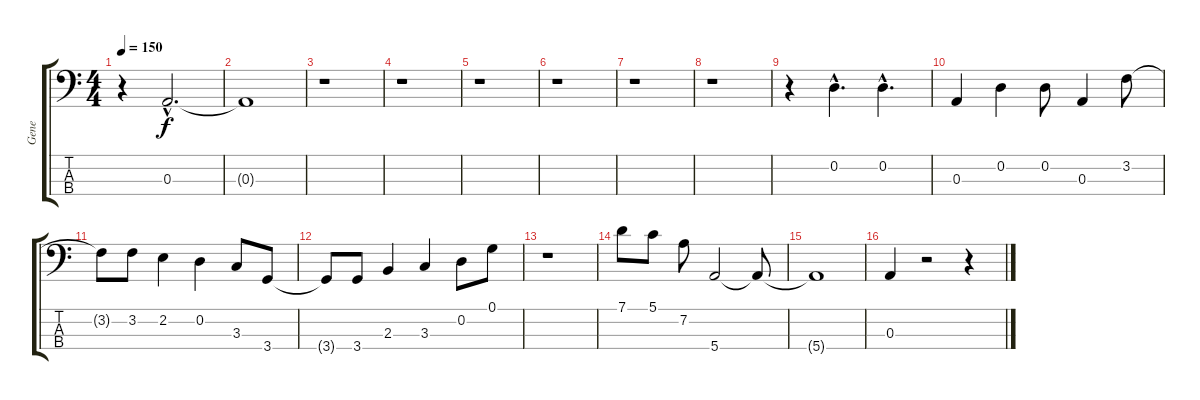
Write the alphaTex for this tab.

\track ("Gene" "Gene") {instrument electricbasspick}
\staff {score tabs}
\tuning (G2 D2 A1 E1) {hide}
\ts (4 4)
\tempo 150
\clef f4
\ks c
r.4{dy f} 0.3{hac}.2{d} |
0.3{t}.1 |
r.1 |
r.1 |
r.1 |
r.1 |
r.1 |
r.1 |
r.4 0.2{hac}.4{d} 0.2{hac}.4{d} |
0.3.4 0.2.4 0.2.8 0.3.4 3.2.8 |
3.2{t}.8 3.2.8 2.2.4 0.2.4 3.3.8 3.4.8 |
3.4{t}.8 3.4.8 2.3.4 3.3.4 0.2.8 0.1.8 |
r.1 |
7.1.8 5.1.8 7.2.8 5.4.2 5.4{t}.8 |
5.4{t}.1 |
0.3.4 r.2 r.4
